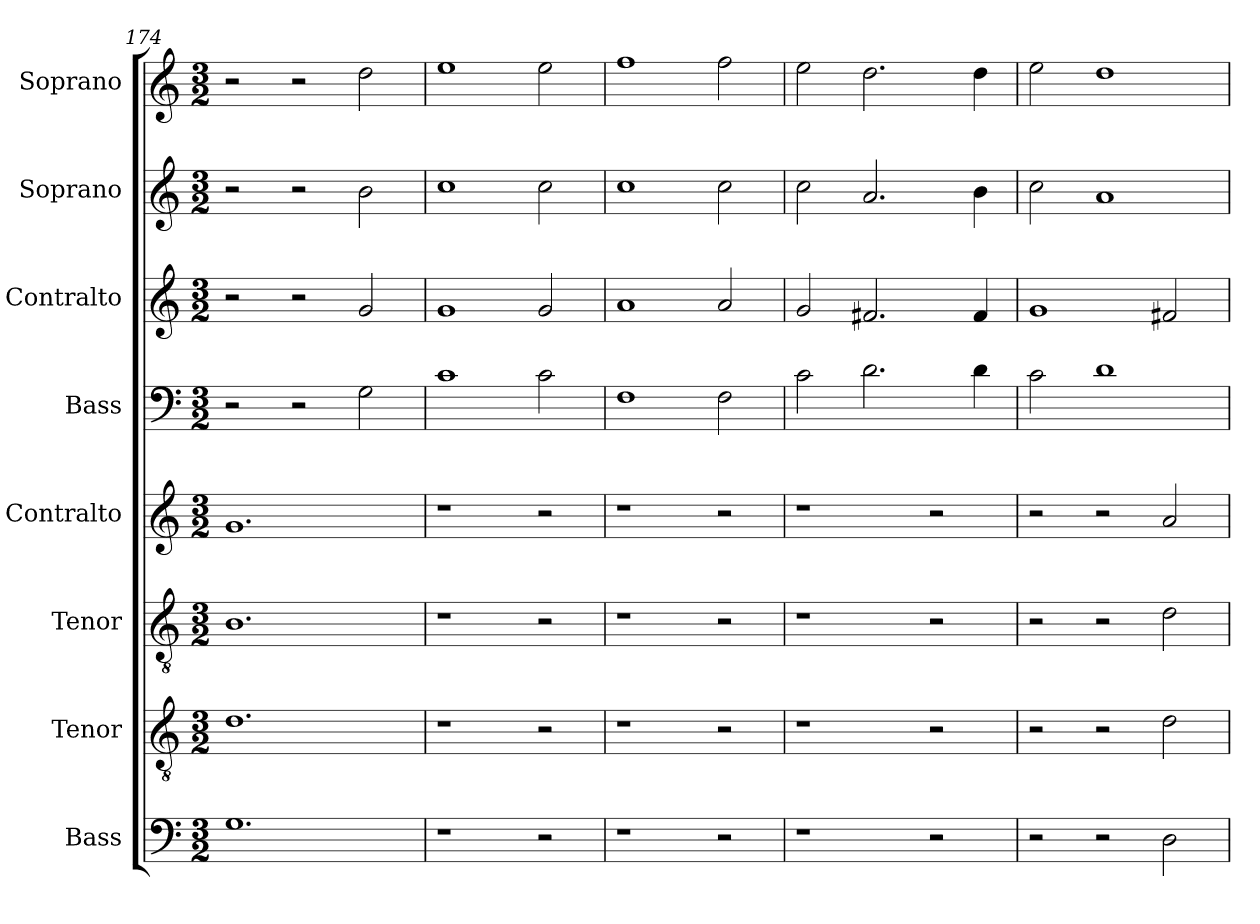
**kern	**kern	**kern	**kern	**kern	**kern	**kern	**kern
*part8	*part7	*part6	*part5	*part4	*part3	*part2	*part1
*staff8	*staff7	*staff6	*staff5	*staff4	*staff3	*staff2	*staff1
*I"Bass	*I"Tenor	*I"Tenor	*I"Contralto	*I"Bass	*I"Contralto	*I"Soprano	*I"Soprano
*I'B	*I'T	*I'T	*I'A	*I'B	*I'A	*I'S	*I'S
*clefF4	*clefGv2	*clefGv2	*clefG2	*clefF4	*clefG2	*clefG2	*clefG2
*k[]	*k[]	*k[]	*k[]	*k[]	*k[]	*k[]	*k[]
*G:mix	*G:mix	*G:mix	*G:mix	*G:mix	*G:mix	*G:mix	*G:mix
*M3/2	*M3/2	*M3/2	*M3/2	*M3/2	*M3/2	*M3/2	*M3/2
=174	=174	=174	=174	=174	=174	=174	=174
1.G	1.d	1.B	1.g	2r	2r	2r	2r
.	.	.	.	2r	2r	2r	2r
.	.	.	.	2G	2g	2b	2dd
=175	=175	=175	=175	=175	=175	=175	=175
1r	1r	1r	1r	1c	1g	1cc	1ee
2r	2r	2r	2r	2c	2g	2cc	2ee
=176	=176	=176	=176	=176	=176	=176	=176
1r	1r	1r	1r	1F	1a	1cc	1ff
2r	2r	2r	2r	2F	2a	2cc	2ff
=177	=177	=177	=177	=177	=177	=177	=177
1r	1r	1r	1r	2c	2g	2cc	2ee
.	.	.	.	2.d	2.f#X	2.a	2.dd
2r	2r	2r	2r	.	.	.	.
.	.	.	.	4d	4f#	4b	4dd
=178	=178	=178	=178	=178	=178	=178	=178
2r	2r	2r	2r	2c	1g	2cc	2ee
2r	2r	2r	2r	1d	.	1a	1dd
2D	2d	2d	2a	.	2f#X	.	.
=	=	=	=	=	=	=	=
*-	*-	*-	*-	*-	*-	*-	*-
